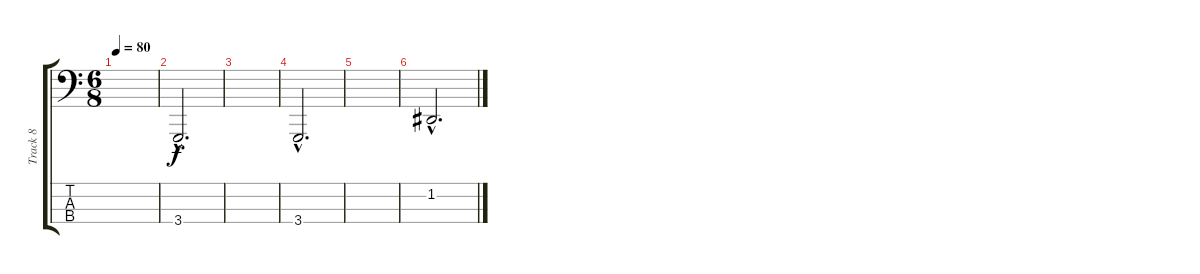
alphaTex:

\track ("Track 8" "Track 8") {instrument acousticgrandpiano}
\staff {score tabs}
\tuning (G2 D2 A1 E1) {hide}
\ts (6 8)
\tempo 80
\clef f4
\ks c
|
3.4{hac}.2{d} |
|
3.4{hac}.2{d} |
|
1.2{hac}.2{d}
